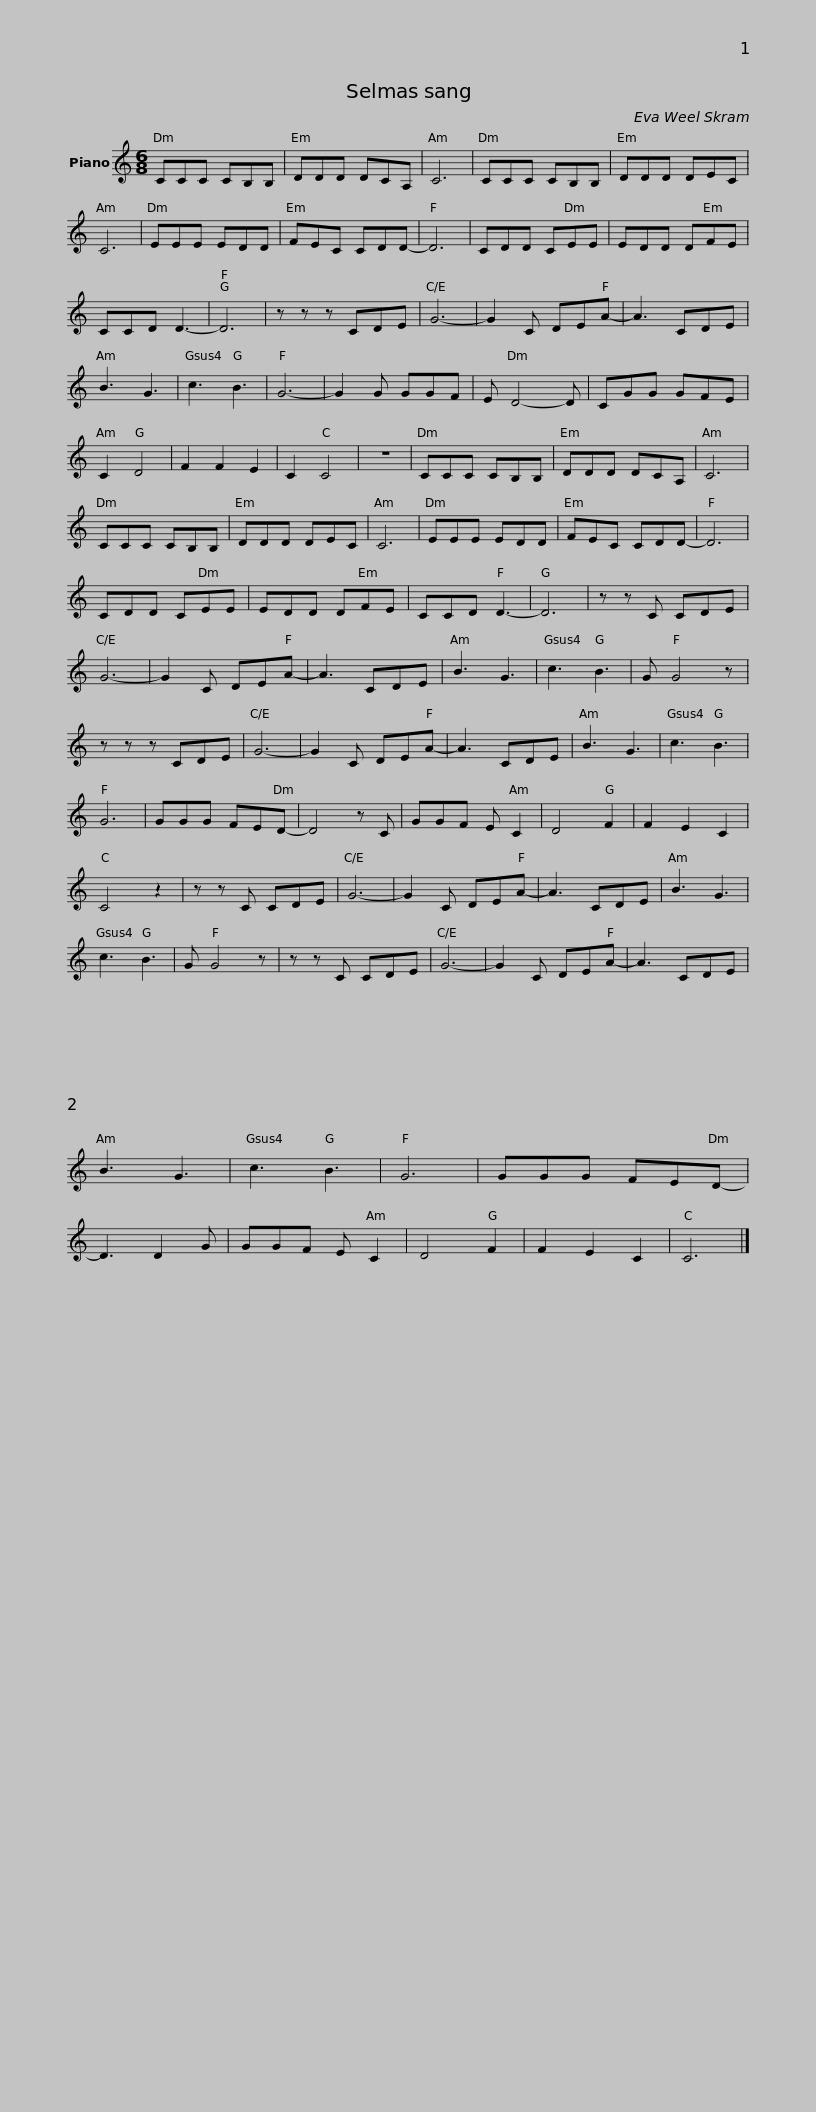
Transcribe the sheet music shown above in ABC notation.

X:1
L:1/8
M:6/8
I:linebreak $
K:C
V:1 treble
V:1
 CCC CB,B, | DDD DCA, | C6 | CCC CB,B, | DDD DEC | %5
 C6 | EEE EDD |$ FEC CDD- | D6 | CDD CEE | %10
 EDD DFE | CCD D3- | D6 | z z z CDE | G6- | %15
 G2 C DEA- |$ A3 CDE | B3 G3 | c3 B3 | G6- | %20
 G2 G GGF | E D4- D | CGG GFE | C2 D4 | F2 F2 E2 | %25
 C2 C4 | z6 |$ CCC CB,B, | DDD DCA, | C6 | %30
 CCC CB,B, | DDD DEC | C6 | EEE EDD | FEC CDD- |$ %35
 D6 | CDD CEE | EDD DFE | CCD D3- | D6 | %40
 z z C CDE | G6- | G2 C DEA- | A3 CDE | B3 G3 |$ %45
 c3 B3 | G G4 z | z z z CDE | G6- | G2 C DEA- | %50
 A3 CDE | B3 G3 | c3 B3 | G6 | GGG FED- |$ %55
 D4 z C | GGF E C2 | D4 F2 | F2 E2 C2 | C4 z2 | %60
 z z C CDE | G6- | G2 C DEA- | A3 CDE | B3 G3 |$ %65
 c3 B3 | G G4 z | z z C CDE | G6- | G2 C DEA- | %70
 A3 CDE | B3 G3 | c3 B3 | G6 | GGG FED- |$ %75
 D3 D2 G | GGF E C2 | D4 F2 | F2 E2 C2 | C6 |] %80
